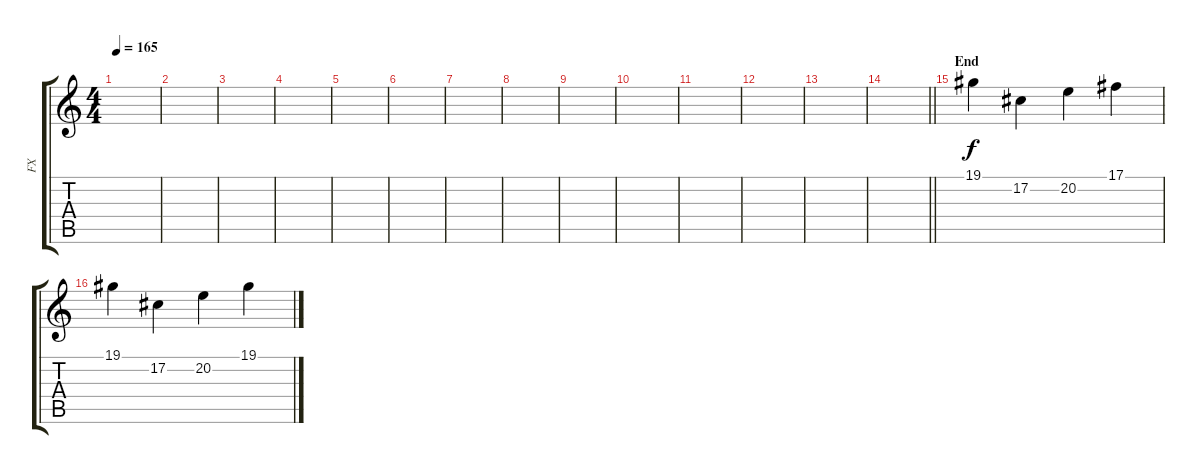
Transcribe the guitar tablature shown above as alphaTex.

\track ("FX" "FX") {instrument acousticgrandpiano}
\staff {score tabs}
\tuning (Db4 Ab3 E3 B2 Gb2 B1) {hide}
\ts (4 4)
\tempo 165
\clef g2
\ks c
|
|
|
|
|
|
|
|
|
|
|
|
|
\barLineRight lightlight
|
\section ("" "End")
19.1.4{volume 13} 17.2.4 20.2.4 17.1.4 |
19.1.4 17.2.4 20.2.4 19.1.4
